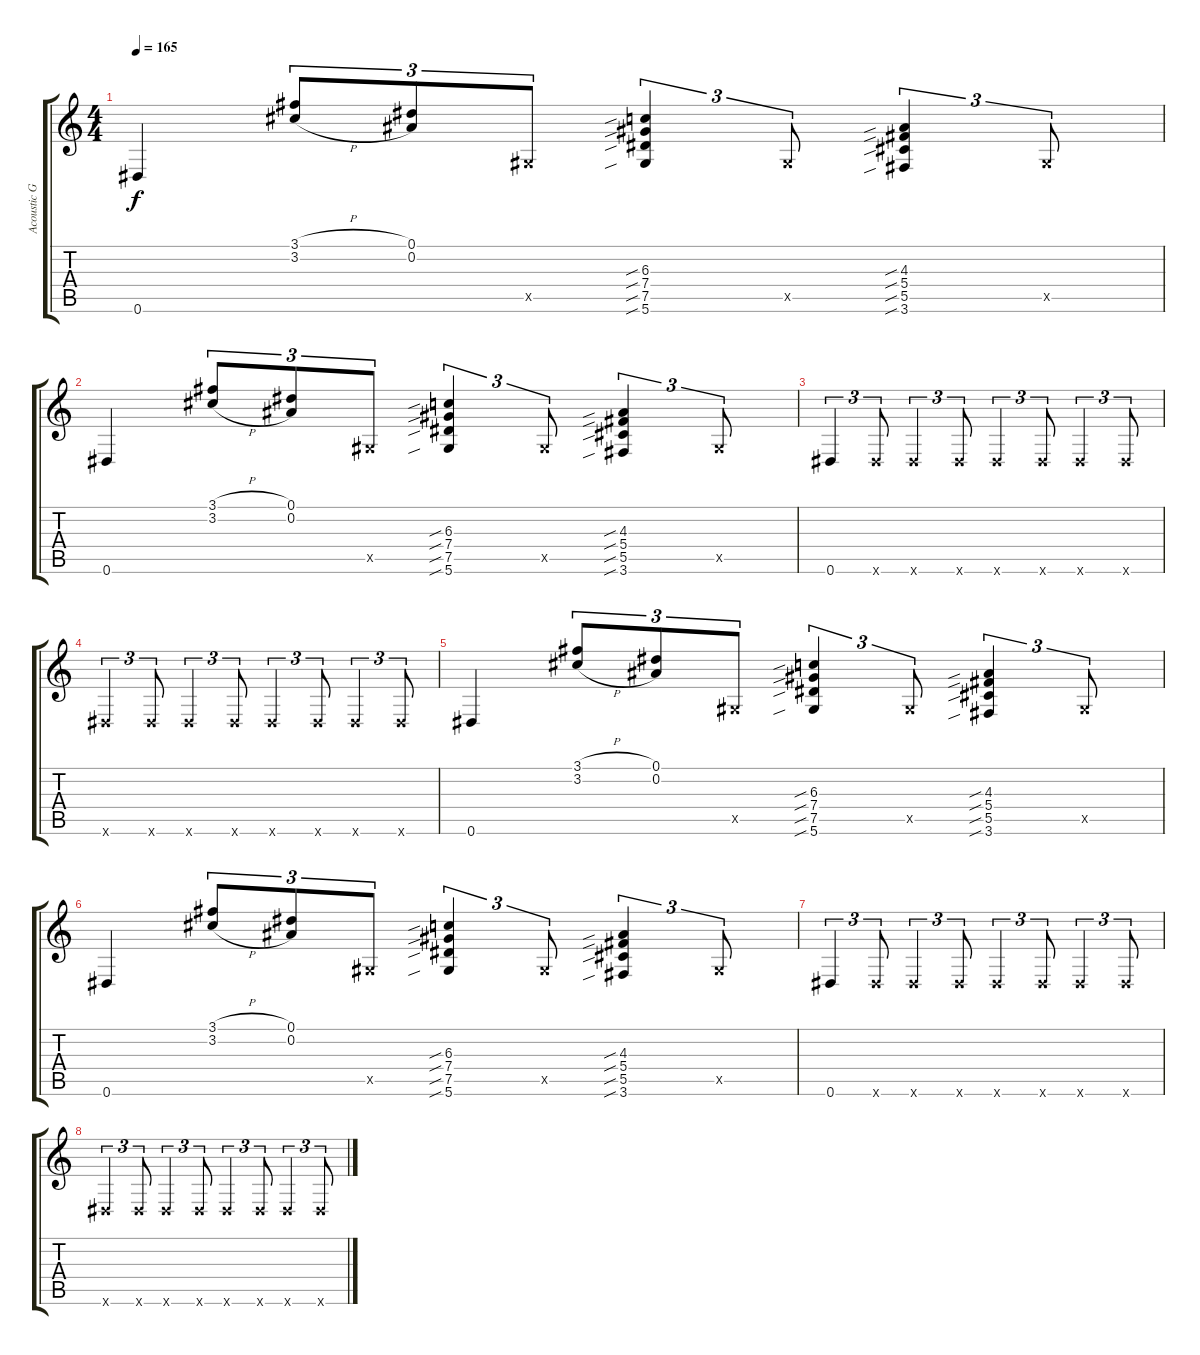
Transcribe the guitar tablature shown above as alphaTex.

\track ("Acoustic Guitar 2" "Acoustic G") {instrument acousticguitarsteel}
\staff {score tabs}
\tuning (Eb4 Bb3 Gb3 Db3 Ab2 Eb2) {hide}
\ts (4 4)
\tempo 165
\clef g2
\ks c
0.6.4{dy f} (3.1{h} 3.2{h}).8{tu (3 2)} (0.1 0.2).8{tu (3 2)} 0.5{x}.8{tu (3 2)} (6.3{sib} 7.4{sib} 7.5{sib} 5.6{sib}).4{tu (3 2)} 0.5{x}.8{tu (3 2)} (4.3{sib} 5.4{sib} 5.5{sib} 3.6{sib}).4{tu (3 2)} 0.5{x}.8{tu (3 2)} |
0.6.4 (3.1{h} 3.2{h}).8{tu (3 2)} (0.1 0.2).8{tu (3 2)} 0.5{x}.8{tu (3 2)} (6.3{sib} 7.4{sib} 7.5{sib} 5.6{sib}).4{tu (3 2)} 0.5{x}.8{tu (3 2)} (4.3{sib} 5.4{sib} 5.5{sib} 3.6{sib}).4{tu (3 2)} 0.5{x}.8{tu (3 2)} |
0.6.4{tu (3 2)} 0.6{x}.8{tu (3 2)} 0.6{x}.4{tu (3 2)} 0.6{x}.8{tu (3 2)} 0.6{x}.4{tu (3 2)} 0.6{x}.8{tu (3 2)} 0.6{x}.4{tu (3 2)} 0.6{x}.8{tu (3 2)} |
0.6{x}.4{tu (3 2)} 0.6{x}.8{tu (3 2)} 0.6{x}.4{tu (3 2)} 0.6{x}.8{tu (3 2)} 0.6{x}.4{tu (3 2)} 0.6{x}.8{tu (3 2)} 0.6{x}.4{tu (3 2)} 0.6{x}.8{tu (3 2)} |
0.6.4 (3.1{h} 3.2{h}).8{tu (3 2)} (0.1 0.2).8{tu (3 2)} 0.5{x}.8{tu (3 2)} (6.3{sib} 7.4{sib} 7.5{sib} 5.6{sib}).4{tu (3 2)} 0.5{x}.8{tu (3 2)} (4.3{sib} 5.4{sib} 5.5{sib} 3.6{sib}).4{tu (3 2)} 0.5{x}.8{tu (3 2)} |
0.6.4 (3.1{h} 3.2{h}).8{tu (3 2)} (0.1 0.2).8{tu (3 2)} 0.5{x}.8{tu (3 2)} (6.3{sib} 7.4{sib} 7.5{sib} 5.6{sib}).4{tu (3 2)} 0.5{x}.8{tu (3 2)} (4.3{sib} 5.4{sib} 5.5{sib} 3.6{sib}).4{tu (3 2)} 0.5{x}.8{tu (3 2)} |
0.6.4{tu (3 2)} 0.6{x}.8{tu (3 2)} 0.6{x}.4{tu (3 2)} 0.6{x}.8{tu (3 2)} 0.6{x}.4{tu (3 2)} 0.6{x}.8{tu (3 2)} 0.6{x}.4{tu (3 2)} 0.6{x}.8{tu (3 2)} |
0.6{x}.4{tu (3 2)} 0.6{x}.8{tu (3 2)} 0.6{x}.4{tu (3 2)} 0.6{x}.8{tu (3 2)} 0.6{x}.4{tu (3 2)} 0.6{x}.8{tu (3 2)} 0.6{x}.4{tu (3 2)} 0.6{x}.8{tu (3 2)}
